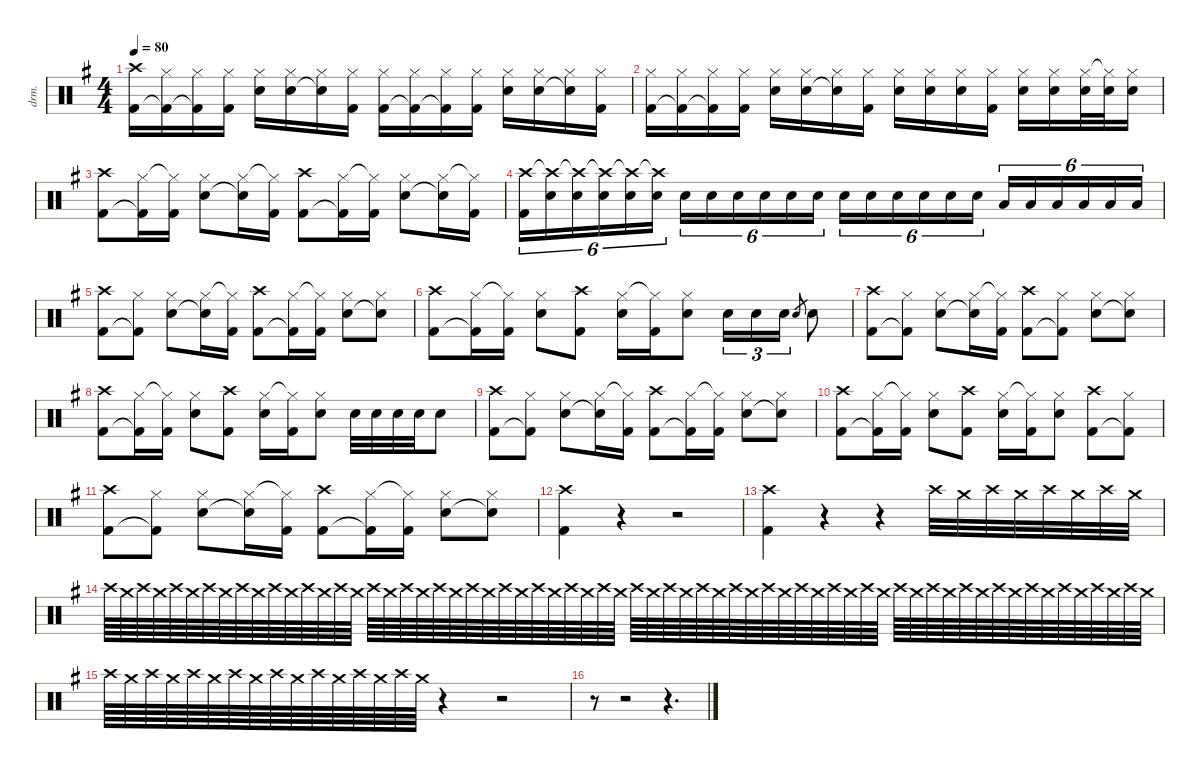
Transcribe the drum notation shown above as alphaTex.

\defaultSystemsLayout 4
\hideDynamics
\bracketExtendMode nobrackets
\otherSystemsTrackNameOrientation horizontal
\track ("Drums (Mick Woodmansey)" "drm.") {instrument percussion}
\staff {score}
\articulation defaults
\ts (4 4)
\tempo 80
\clef neutral
\ks g
("Crash high (hit)"{acc forcenatural} "Kick (hit) 2"{acc forcenatural}).16{dy f beam Down} ("Hi-Hat (closed)"{acc forcenatural} "Kick (hit) 2"{t acc forcenatural}).16{beam Down} ("Hi-Hat (closed)"{acc forcenatural} "Kick (hit) 2"{t acc forcenatural}).16{beam Down} ("Hi-Hat (closed)"{acc forcenatural} "Kick (hit) 2"{acc forcenatural}).16{beam Down} ("Hi-Hat (closed)"{acc forcenatural} "Snare (hit) 2"{acc forcenatural}).16{beam Down} ("Hi-Hat (closed)"{acc forcenatural} "Snare (hit) 2"{acc forcenatural}).16{beam Down} ("Hi-Hat (closed)"{acc forcenatural} "Snare (hit) 2"{t acc forcenatural}).16{beam Down} ("Hi-Hat (closed)"{acc forcenatural} "Kick (hit) 2"{acc forcenatural}).16{beam Down} ("Hi-Hat (closed)"{acc forcenatural} "Kick (hit) 2"{acc forcenatural}).16{beam Down} ("Hi-Hat (closed)"{acc forcenatural} "Kick (hit) 2"{t acc forcenatural}).16{beam Down} ("Hi-Hat (closed)"{acc forcenatural} "Kick (hit) 2"{t acc forcenatural}).16{beam Down} ("Hi-Hat (closed)"{acc forcenatural} "Kick (hit) 2"{acc forcenatural}).16{beam Down} ("Hi-Hat (closed)"{acc forcenatural} "Snare (hit) 2"{acc forcenatural}).16{beam Down} ("Hi-Hat (closed)"{acc forcenatural} "Snare (hit) 2"{acc forcenatural}).16{beam Down} ("Hi-Hat (closed)"{acc forcenatural} "Snare (hit) 2"{t acc forcenatural}).16{beam Down} ("Hi-Hat (closed)"{acc forcenatural} "Kick (hit) 2"{acc forcenatural}).16{beam Down} |
("Hi-Hat (closed)"{acc forcenatural} "Kick (hit) 2"{acc forcenatural}).16{beam Down} ("Hi-Hat (closed)"{acc forcenatural} "Kick (hit) 2"{t acc forcenatural}).16{beam Down} ("Hi-Hat (closed)"{acc forcenatural} "Kick (hit) 2"{t acc forcenatural}).16{beam Down} ("Hi-Hat (closed)"{acc forcenatural} "Kick (hit) 2"{acc forcenatural}).16{beam Down} ("Hi-Hat (closed)"{acc forcenatural} "Snare (hit) 2"{acc forcenatural}).16{beam Down} ("Hi-Hat (closed)"{acc forcenatural} "Snare (hit) 2"{acc forcenatural}).16{beam Down} ("Hi-Hat (closed)"{acc forcenatural} "Snare (hit) 2"{t acc forcenatural}).16{beam Down} ("Hi-Hat (closed)"{acc forcenatural} "Kick (hit) 2"{acc forcenatural}).16{beam Down} ("Hi-Hat (closed)"{acc forcenatural} "Snare (hit) 2"{acc forcenatural}).16{beam Down} ("Hi-Hat (closed)"{acc forcenatural} "Snare (hit) 2"{acc forcenatural}).16{beam Down} ("Hi-Hat (closed)"{acc forcenatural} "Snare (hit) 2"{acc forcenatural}).16{beam Down} ("Hi-Hat (closed)"{acc forcenatural} "Kick (hit) 2"{acc forcenatural}).16{beam Down} ("Hi-Hat (closed)"{acc forcenatural} "Snare (hit) 2"{acc forcenatural}).16{beam Down} ("Hi-Hat (closed)"{acc forcenatural} "Snare (hit) 2"{acc forcenatural}).16{beam Down} ("Hi-Hat (closed)"{acc forcenatural} "Snare (hit) 2"{acc forcenatural}).32{beam Down} ("Hi-Hat (closed)"{t acc forcenatural} "Snare (hit) 2"{acc forcenatural}).32{beam Down} ("Hi-Hat (closed)"{acc forcenatural} "Snare (hit) 2"{acc forcenatural}).16{beam Down} |
("Crash high (hit)"{acc forcenatural} "Kick (hit) 2"{acc forcenatural}).8{beam Down} ("Hi-Hat (closed)"{acc forcenatural} "Kick (hit) 2"{t acc forcenatural}).16{beam Down} ("Hi-Hat (closed)"{t acc forcenatural} "Kick (hit) 2"{acc forcenatural}).16{beam Down} ("Hi-Hat (closed)"{acc forcenatural} "Snare (hit) 2"{acc forcenatural}).8{beam Down} ("Hi-Hat (closed)"{acc forcenatural} "Snare (hit) 2"{t acc forcenatural}).16{beam Down} ("Hi-Hat (closed)"{t acc forcenatural} "Kick (hit) 2"{acc forcenatural}).16{beam Down} ("Crash high (hit)"{acc forcenatural} "Kick (hit) 2"{acc forcenatural}).8{beam Down} ("Hi-Hat (closed)"{acc forcenatural} "Kick (hit) 2"{t acc forcenatural}).16{beam Down} ("Hi-Hat (closed)"{t acc forcenatural} "Kick (hit) 2"{acc forcenatural}).16{beam Down} ("Hi-Hat (closed)"{acc forcenatural} "Snare (hit) 2"{acc forcenatural}).8{beam Down} ("Hi-Hat (closed)"{acc forcenatural} "Snare (hit) 2"{t acc forcenatural}).16{beam Down} ("Hi-Hat (closed)"{t acc forcenatural} "Kick (hit) 2"{acc forcenatural}).16{beam Down} |
("Crash high (hit)"{acc forcenatural} "Kick (hit) 2"{acc forcenatural}).16{tu (6 4) beam Down} ("Crash high (hit)"{t acc forcenatural} "Snare (hit) 2"{acc forcenatural}).16{tu (6 4) beam Down} ("Crash high (hit)"{t acc forcenatural} "Snare (hit) 2"{acc forcenatural}).16{tu (6 4) beam Down} ("Crash high (hit)"{t acc forcenatural} "Snare (hit) 2"{acc forcenatural}).16{tu (6 4) beam Down} ("Crash high (hit)"{t acc forcenatural} "Snare (hit) 2"{acc forcenatural}).16{tu (6 4) beam Down} ("Crash high (hit)"{t acc forcenatural} "Snare (hit) 2"{acc forcenatural}).16{tu (6 4) beam Down} "Snare (hit) 2"{acc forcenatural}.16{tu (6 4) beam Down} "Snare (hit) 2"{acc forcenatural}.16{tu (6 4) beam Down} "Snare (hit) 2"{acc forcenatural}.16{tu (6 4) beam Down} "Snare (hit) 2"{acc forcenatural}.16{tu (6 4) beam Down} "Snare (hit) 2"{acc forcenatural}.16{tu (6 4) beam Down} "Snare (hit) 2"{acc forcenatural}.16{tu (6 4) beam Down} "Snare (hit) 2"{acc forcenatural}.16{tu (6 4) beam Down} "Snare (hit) 2"{acc forcenatural}.16{tu (6 4) beam Down} "Snare (hit) 2"{acc forcenatural}.16{tu (6 4) beam Down} "Snare (hit) 2"{acc forcenatural}.16{tu (6 4) beam Down} "Snare (hit) 2"{acc forcenatural}.16{tu (6 4) beam Down} "Snare (hit) 2"{acc forcenatural}.16{tu (6 4) beam Down} "Low Floor Tom (hit)"{acc forcenatural}.16{tu (6 4) beam Up} "Low Floor Tom (hit)"{acc forcenatural}.16{tu (6 4) beam Up} "Low Floor Tom (hit)"{acc forcenatural}.16{tu (6 4) beam Up} "Low Floor Tom (hit)"{acc forcenatural}.16{tu (6 4) beam Up} "Low Floor Tom (hit)"{acc forcenatural}.16{tu (6 4) beam Up} "Low Floor Tom (hit)"{acc forcenatural}.16{tu (6 4) beam Up} |
("Crash high (hit)"{acc forcenatural} "Kick (hit) 2"{acc forcenatural}).8{beam Down} ("Hi-Hat (closed)"{acc forcenatural} "Kick (hit) 2"{t acc forcenatural}).8{beam Down} ("Hi-Hat (closed)"{acc forcenatural} "Snare (hit) 2"{acc forcenatural}).8{beam Down} ("Hi-Hat (closed)"{acc forcenatural} "Snare (hit) 2"{t acc forcenatural}).16{beam Down} ("Hi-Hat (closed)"{t acc forcenatural} "Kick (hit) 2"{acc forcenatural}).16{beam Down} ("Crash high (hit)"{acc forcenatural} "Kick (hit) 2"{acc forcenatural}).8{beam Down} ("Hi-Hat (closed)"{acc forcenatural} "Kick (hit) 2"{t acc forcenatural}).16{beam Down} ("Hi-Hat (closed)"{t acc forcenatural} "Kick (hit) 2"{acc forcenatural}).16{beam Down} ("Hi-Hat (closed)"{acc forcenatural} "Snare (hit) 2"{acc forcenatural}).8{beam Down} ("Hi-Hat (closed)"{acc forcenatural} "Snare (hit) 2"{t acc forcenatural}).8{beam Down} |
("Crash high (hit)"{acc forcenatural} "Kick (hit) 2"{acc forcenatural}).8{beam Down} ("Hi-Hat (closed)"{acc forcenatural} "Kick (hit) 2"{t acc forcenatural}).16{beam Down} ("Hi-Hat (closed)"{t acc forcenatural} "Kick (hit) 2"{acc forcenatural}).16{beam Down} ("Hi-Hat (closed)"{acc forcenatural} "Snare (hit) 2"{acc forcenatural}).8{beam Down} ("Crash high (hit)"{acc forcenatural} "Kick (hit) 2"{acc forcenatural}).8{beam Down} ("Hi-Hat (closed)"{acc forcenatural} "Snare (hit) 2"{acc forcenatural}).16{beam Down} ("Hi-Hat (closed)"{t acc forcenatural} "Kick (hit) 2"{acc forcenatural}).16{beam Down} ("Hi-Hat (closed)"{acc forcenatural} "Snare (hit) 2"{acc forcenatural}).8{beam Down} "Snare (hit) 2"{acc forcenatural}.16{tu (3 2) beam Down} "Snare (hit) 2"{acc forcenatural}.16{tu (3 2) beam Down} "Snare (hit) 2"{acc forcenatural}.16{tu (3 2) beam Down} "Electric Snare (hit)"{acc forcenatural}.8{gr dy mf beam Up} "Snare (hit) 2"{acc forcenatural}.8{dy f beam Down} |
("Crash high (hit)"{acc forcenatural} "Kick (hit) 2"{acc forcenatural}).8{beam Down} ("Hi-Hat (closed)"{acc forcenatural} "Kick (hit) 2"{t acc forcenatural}).8{beam Down} ("Hi-Hat (closed)"{acc forcenatural} "Snare (hit) 2"{acc forcenatural}).8{beam Down} ("Hi-Hat (closed)"{acc forcenatural} "Snare (hit) 2"{t acc forcenatural}).16{beam Down} ("Hi-Hat (closed)"{t acc forcenatural} "Kick (hit) 2"{acc forcenatural}).16{beam Down} ("Crash high (hit)"{acc forcenatural} "Kick (hit) 2"{acc forcenatural}).8{beam Down} ("Hi-Hat (closed)"{acc forcenatural} "Kick (hit) 2"{t acc forcenatural}).8{beam Down} ("Hi-Hat (closed)"{acc forcenatural} "Snare (hit) 2"{acc forcenatural}).8{beam Down} ("Hi-Hat (closed)"{acc forcenatural} "Snare (hit) 2"{t acc forcenatural}).8{beam Down} |
("Crash high (hit)"{acc forcenatural} "Kick (hit) 2"{acc forcenatural}).8{beam Down} ("Hi-Hat (closed)"{acc forcenatural} "Kick (hit) 2"{t acc forcenatural}).16{beam Down} ("Hi-Hat (closed)"{t acc forcenatural} "Kick (hit) 2"{acc forcenatural}).16{beam Down} ("Hi-Hat (closed)"{acc forcenatural} "Snare (hit) 2"{acc forcenatural}).8{beam Down} ("Crash high (hit)"{acc forcenatural} "Kick (hit) 2"{acc forcenatural}).8{beam Down} ("Hi-Hat (closed)"{acc forcenatural} "Snare (hit) 2"{acc forcenatural}).16{beam Down} ("Hi-Hat (closed)"{t acc forcenatural} "Kick (hit) 2"{acc forcenatural}).16{beam Down} ("Hi-Hat (closed)"{acc forcenatural} "Snare (hit) 2"{acc forcenatural}).8{beam Down} "Snare (hit) 2"{acc forcenatural}.32{beam Down} "Snare (hit) 2"{acc forcenatural}.32{beam Down} "Snare (hit) 2"{acc forcenatural}.32{beam Down} "Snare (hit) 2"{acc forcenatural}.32{beam Down} "Snare (hit) 2"{acc forcenatural}.8{beam Down} |
("Crash high (hit)"{acc forcenatural} "Kick (hit) 2"{acc forcenatural}).8{beam Down} ("Hi-Hat (closed)"{acc forcenatural} "Kick (hit) 2"{t acc forcenatural}).8{beam Down} ("Hi-Hat (closed)"{acc forcenatural} "Snare (hit) 2"{acc forcenatural}).8{beam Down} ("Hi-Hat (closed)"{acc forcenatural} "Snare (hit) 2"{t acc forcenatural}).16{beam Down} ("Hi-Hat (closed)"{t acc forcenatural} "Kick (hit) 2"{acc forcenatural}).16{beam Down} ("Crash high (hit)"{acc forcenatural} "Kick (hit) 2"{acc forcenatural}).8{beam Down} ("Hi-Hat (closed)"{acc forcenatural} "Kick (hit) 2"{t acc forcenatural}).16{beam Down} ("Hi-Hat (closed)"{t acc forcenatural} "Kick (hit) 2"{acc forcenatural}).16{beam Down} ("Hi-Hat (closed)"{acc forcenatural} "Snare (hit) 2"{acc forcenatural}).8{beam Down} ("Hi-Hat (closed)"{acc forcenatural} "Snare (hit) 2"{t acc forcenatural}).8{beam Down} |
("Crash high (hit)"{acc forcenatural} "Kick (hit) 2"{acc forcenatural}).8{beam Down} ("Hi-Hat (closed)"{acc forcenatural} "Kick (hit) 2"{t acc forcenatural}).16{beam Down} ("Hi-Hat (closed)"{t acc forcenatural} "Kick (hit) 2"{acc forcenatural}).16{beam Down} ("Hi-Hat (closed)"{acc forcenatural} "Snare (hit) 2"{acc forcenatural}).8{beam Down} ("Crash high (hit)"{acc forcenatural} "Kick (hit) 2"{acc forcenatural}).8{beam Down} ("Hi-Hat (closed)"{acc forcenatural} "Snare (hit) 2"{acc forcenatural}).16{beam Down} ("Hi-Hat (closed)"{t acc forcenatural} "Kick (hit) 2"{acc forcenatural}).16{beam Down} ("Hi-Hat (closed)"{acc forcenatural} "Snare (hit) 2"{acc forcenatural}).8{beam Down} ("Crash high (hit)"{acc forcenatural} "Kick (hit) 2"{acc forcenatural}).8{beam Down} ("Hi-Hat (closed)"{acc forcenatural} "Kick (hit) 2"{t acc forcenatural}).8{beam Down} |
("Crash high (hit)"{acc forcenatural} "Kick (hit) 2"{acc forcenatural}).8{beam Down} ("Hi-Hat (closed)"{acc forcenatural} "Kick (hit) 2"{t acc forcenatural}).8{beam Down} ("Hi-Hat (closed)"{acc forcenatural} "Snare (hit) 2"{acc forcenatural}).8{beam Down} ("Hi-Hat (closed)"{acc forcenatural} "Snare (hit) 2"{t acc forcenatural}).16{beam Down} ("Hi-Hat (closed)"{t acc forcenatural} "Kick (hit) 2"{acc forcenatural}).16{beam Down} ("Crash high (hit)"{acc forcenatural} "Kick (hit) 2"{acc forcenatural}).8{beam Down} ("Hi-Hat (closed)"{acc forcenatural} "Kick (hit) 2"{t acc forcenatural}).16{beam Down} ("Hi-Hat (closed)"{t acc forcenatural} "Kick (hit) 2"{acc forcenatural}).16{beam Down} ("Hi-Hat (closed)"{acc forcenatural} "Snare (hit) 2"{acc forcenatural}).8{beam Down} ("Hi-Hat (closed)"{acc forcenatural} "Snare (hit) 2"{t acc forcenatural}).8{beam Down} |
("Crash high (hit)"{acc forcenatural} "Kick (hit) 2"{acc forcenatural}).4{beam Down} r.4{beam Down} r.2{beam Down} |
("Crash high (hit)"{acc forcenatural} "Kick (hit) 2"{acc forcenatural}).4{beam Down} r.4{beam Down} r.4{beam Down} "Crash high (hit)"{acc forcenatural}.32{beam Down} "Crash medium (hit)"{acc forcenatural}.32{beam Down} "Crash high (hit)"{acc forcenatural}.32{beam Down} "Crash medium (hit)"{acc forcenatural}.32{beam Down} "Crash high (hit)"{acc forcenatural}.32{beam Down} "Crash medium (hit)"{acc forcenatural}.32{beam Down} "Crash high (hit)"{acc forcenatural}.32{beam Down} "Crash medium (hit)"{acc forcenatural}.32{beam Down} |
"Crash high (hit)"{acc forcenatural}.64{beam Down} "Crash medium (hit)"{acc forcenatural}.64{beam Down} "Crash high (hit)"{acc forcenatural}.64{beam Down} "Crash medium (hit)"{acc forcenatural}.64{beam Down} "Crash high (hit)"{acc forcenatural}.64{beam Down} "Crash medium (hit)"{acc forcenatural}.64{beam Down} "Crash high (hit)"{acc forcenatural}.64{beam Down} "Crash medium (hit)"{acc forcenatural}.64{beam Down} "Crash high (hit)"{acc forcenatural}.64{beam Down} "Crash medium (hit)"{acc forcenatural}.64{beam Down} "Crash high (hit)"{acc forcenatural}.64{beam Down} "Crash medium (hit)"{acc forcenatural}.64{beam Down} "Crash high (hit)"{acc forcenatural}.64{beam Down} "Crash medium (hit)"{acc forcenatural}.64{beam Down} "Crash high (hit)"{acc forcenatural}.64{beam Down} "Crash medium (hit)"{acc forcenatural}.64{beam Down} "Crash high (hit)"{acc forcenatural}.64{beam Down} "Crash medium (hit)"{acc forcenatural}.64{beam Down} "Crash high (hit)"{acc forcenatural}.64{beam Down} "Crash medium (hit)"{acc forcenatural}.64{beam Down} "Crash high (hit)"{acc forcenatural}.64{beam Down} "Crash medium (hit)"{acc forcenatural}.64{beam Down} "Crash high (hit)"{acc forcenatural}.64{beam Down} "Crash medium (hit)"{acc forcenatural}.64{beam Down} "Crash high (hit)"{acc forcenatural}.64{beam Down} "Crash medium (hit)"{acc forcenatural}.64{beam Down} "Crash high (hit)"{acc forcenatural}.64{beam Down} "Crash medium (hit)"{acc forcenatural}.64{beam Down} "Crash high (hit)"{acc forcenatural}.64{beam Down} "Crash medium (hit)"{acc forcenatural}.64{beam Down} "Crash high (hit)"{acc forcenatural}.64{beam Down} "Crash medium (hit)"{acc forcenatural}.64{beam Down} "Crash high (hit)"{acc forcenatural}.64{beam Down} "Crash medium (hit)"{acc forcenatural}.64{beam Down} "Crash high (hit)"{acc forcenatural}.64{beam Down} "Crash medium (hit)"{acc forcenatural}.64{beam Down} "Crash high (hit)"{acc forcenatural}.64{beam Down} "Crash medium (hit)"{acc forcenatural}.64{beam Down} "Crash high (hit)"{acc forcenatural}.64{beam Down} "Crash medium (hit)"{acc forcenatural}.64{beam Down} "Crash high (hit)"{acc forcenatural}.64{beam Down} "Crash medium (hit)"{acc forcenatural}.64{beam Down} "Crash high (hit)"{acc forcenatural}.64{beam Down} "Crash medium (hit)"{acc forcenatural}.64{beam Down} "Crash high (hit)"{acc forcenatural}.64{beam Down} "Crash medium (hit)"{acc forcenatural}.64{beam Down} "Crash high (hit)"{acc forcenatural}.64{beam Down} "Crash medium (hit)"{acc forcenatural}.64{beam Down} "Crash high (hit)"{acc forcenatural}.64{beam Down} "Crash medium (hit)"{acc forcenatural}.64{beam Down} "Crash high (hit)"{acc forcenatural}.64{beam Down} "Crash medium (hit)"{acc forcenatural}.64{beam Down} "Crash high (hit)"{acc forcenatural}.64{beam Down} "Crash medium (hit)"{acc forcenatural}.64{beam Down} "Crash high (hit)"{acc forcenatural}.64{beam Down} "Crash medium (hit)"{acc forcenatural}.64{beam Down} "Crash high (hit)"{acc forcenatural}.64{beam Down} "Crash medium (hit)"{acc forcenatural}.64{beam Down} "Crash high (hit)"{acc forcenatural}.64{beam Down} "Crash medium (hit)"{acc forcenatural}.64{beam Down} "Crash high (hit)"{acc forcenatural}.64{beam Down} "Crash medium (hit)"{acc forcenatural}.64{beam Down} "Crash high (hit)"{acc forcenatural}.64{beam Down} "Crash medium (hit)"{acc forcenatural}.64{beam Down} |
"Crash high (hit)"{acc forcenatural}.64{beam Down} "Crash medium (hit)"{acc forcenatural}.64{beam Down} "Crash high (hit)"{acc forcenatural}.64{beam Down} "Crash medium (hit)"{acc forcenatural}.64{beam Down} "Crash high (hit)"{acc forcenatural}.64{beam Down} "Crash medium (hit)"{acc forcenatural}.64{beam Down} "Crash high (hit)"{acc forcenatural}.64{beam Down} "Crash medium (hit)"{acc forcenatural}.64{beam Down} "Crash high (hit)"{acc forcenatural}.64{beam Down} "Crash medium (hit)"{acc forcenatural}.64{beam Down} "Crash high (hit)"{acc forcenatural}.64{beam Down} "Crash medium (hit)"{acc forcenatural}.64{beam Down} "Crash high (hit)"{acc forcenatural}.64{beam Down} "Crash medium (hit)"{acc forcenatural}.64{beam Down} "Crash high (hit)"{acc forcenatural}.64{beam Down} "Crash medium (hit)"{acc forcenatural}.64{beam Down} r.4{beam Down} r.2{beam Down} |
r.8{beam Down} r.2{beam Down} r.4{d beam Down}
